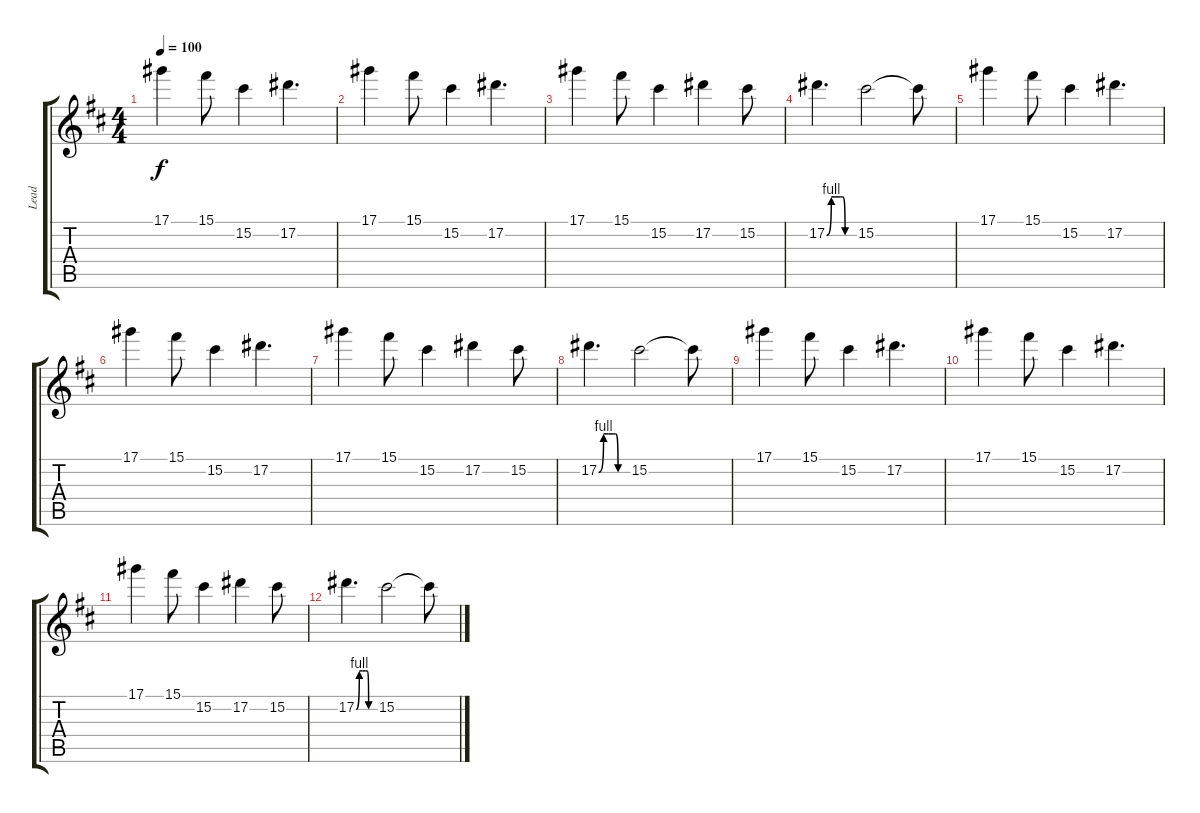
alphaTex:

\track ("Lead" "Lead") {instrument overdrivenguitar}
\staff {score tabs}
\tuning (Eb4 Bb3 Gb3 Db3 Ab2 Eb2) {hide}
\ts (4 4)
\tempo 100
\clef g2
\ks d
17.1.4{dy f} 15.1.8 15.2.4 17.2.4{d} |
17.1.4 15.1.8 15.2.4 17.2.4{d} |
17.1.4 15.1.8 15.2.4 17.2.4 15.2.8 |
17.2{be (custom 0 0 10 4 20 4 30 4 35 4 40 0 45 0 60 0)}.4{d} 15.2.2 15.2{t}.8 |
17.1.4 15.1.8 15.2.4 17.2.4{d} |
17.1.4 15.1.8 15.2.4 17.2.4{d} |
17.1.4 15.1.8 15.2.4 17.2.4 15.2.8 |
17.2{be (custom 0 0 10 4 20 4 30 4 35 4 40 0 45 0 60 0)}.4{d} 15.2.2 15.2{t}.8 |
17.1.4 15.1.8 15.2.4 17.2.4{d} |
17.1.4 15.1.8 15.2.4 17.2.4{d} |
17.1.4 15.1.8 15.2.4 17.2.4 15.2.8 |
17.2{be (custom 0 0 10 4 20 4 30 4 35 4 40 0 45 0 60 0)}.4{d} 15.2.2 15.2{t}.8
